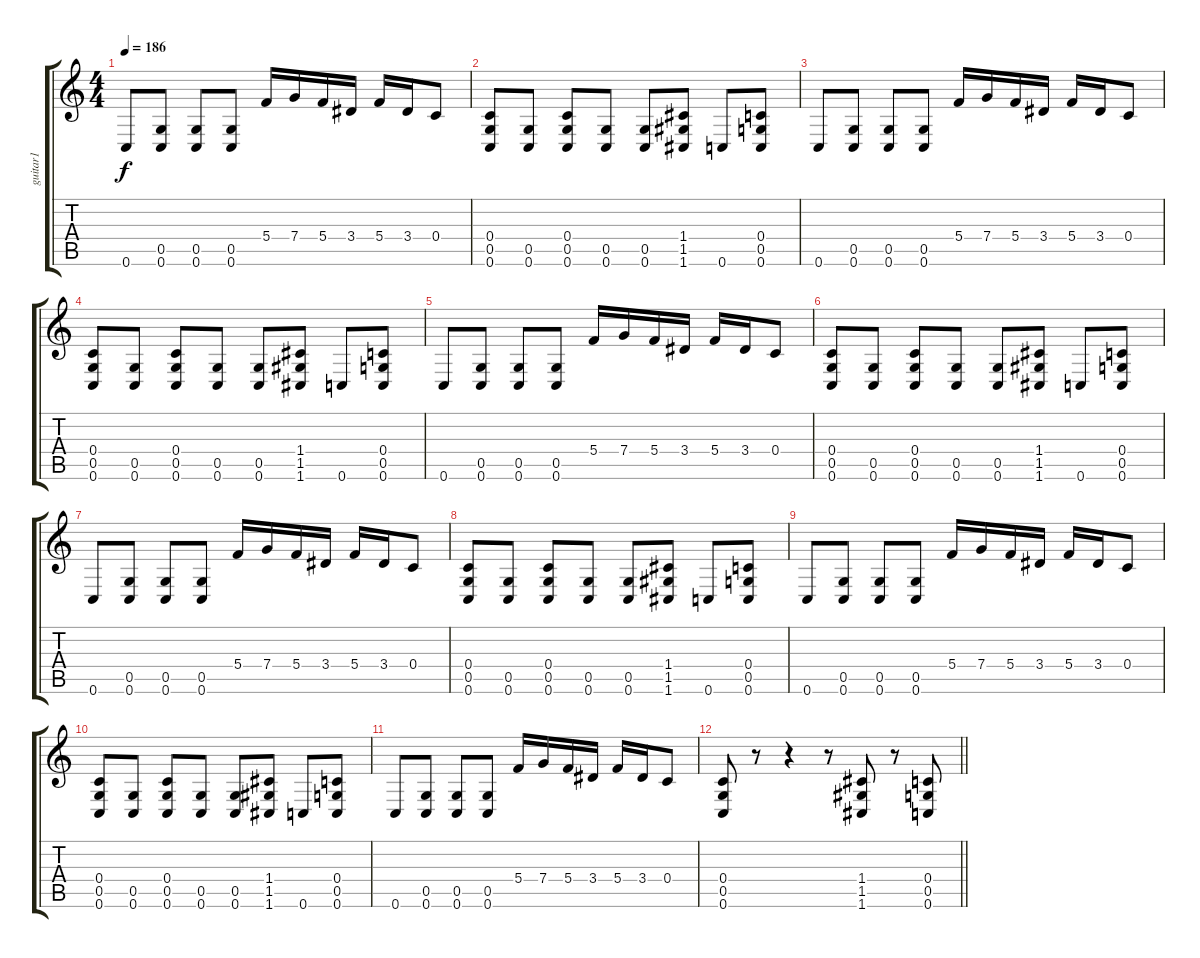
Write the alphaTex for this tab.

\track ("guitar1" "guitar1") {instrument distortionguitar}
\staff {score tabs}
\tuning (D4 A3 F3 C3 G2 C2) {hide}
\ts (4 4)
\tempo 186
\clef g2
\ks c
0.6.8{dy f} (0.5 0.6).8 (0.5 0.6).8 (0.5 0.6).8 5.4.16 7.4.16 5.4.16 3.4.16 5.4.16 3.4.16 0.4.8 |
(0.4 0.5 0.6).8 (0.5 0.6).8 (0.4 0.5 0.6).8 (0.5 0.6).8 (0.5 0.6).8 (1.4 1.5 1.6).8 0.6.8 (0.4 0.5 0.6).8 |
0.6.8 (0.5 0.6).8 (0.5 0.6).8 (0.5 0.6).8 5.4.16 7.4.16 5.4.16 3.4.16 5.4.16 3.4.16 0.4.8 |
(0.4 0.5 0.6).8 (0.5 0.6).8 (0.4 0.5 0.6).8 (0.5 0.6).8 (0.5 0.6).8 (1.4 1.5 1.6).8 0.6.8 (0.4 0.5 0.6).8 |
0.6.8 (0.5 0.6).8 (0.5 0.6).8 (0.5 0.6).8 5.4.16 7.4.16 5.4.16 3.4.16 5.4.16 3.4.16 0.4.8 |
(0.4 0.5 0.6).8 (0.5 0.6).8 (0.4 0.5 0.6).8 (0.5 0.6).8 (0.5 0.6).8 (1.4 1.5 1.6).8 0.6.8 (0.4 0.5 0.6).8 |
0.6.8 (0.5 0.6).8 (0.5 0.6).8 (0.5 0.6).8 5.4.16 7.4.16 5.4.16 3.4.16 5.4.16 3.4.16 0.4.8 |
(0.4 0.5 0.6).8 (0.5 0.6).8 (0.4 0.5 0.6).8 (0.5 0.6).8 (0.5 0.6).8 (1.4 1.5 1.6).8 0.6.8 (0.4 0.5 0.6).8 |
0.6.8 (0.5 0.6).8 (0.5 0.6).8 (0.5 0.6).8 5.4.16 7.4.16 5.4.16 3.4.16 5.4.16 3.4.16 0.4.8 |
(0.4 0.5 0.6).8 (0.5 0.6).8 (0.4 0.5 0.6).8 (0.5 0.6).8 (0.5 0.6).8 (1.4 1.5 1.6).8 0.6.8 (0.4 0.5 0.6).8 |
0.6.8 (0.5 0.6).8 (0.5 0.6).8 (0.5 0.6).8 5.4.16 7.4.16 5.4.16 3.4.16 5.4.16 3.4.16 0.4.8 |
\barLineRight lightlight
(0.4 0.5 0.6).8 r.8 r.4 r.8 (1.4 1.5 1.6).8 r.8 (0.4 0.5 0.6).8
